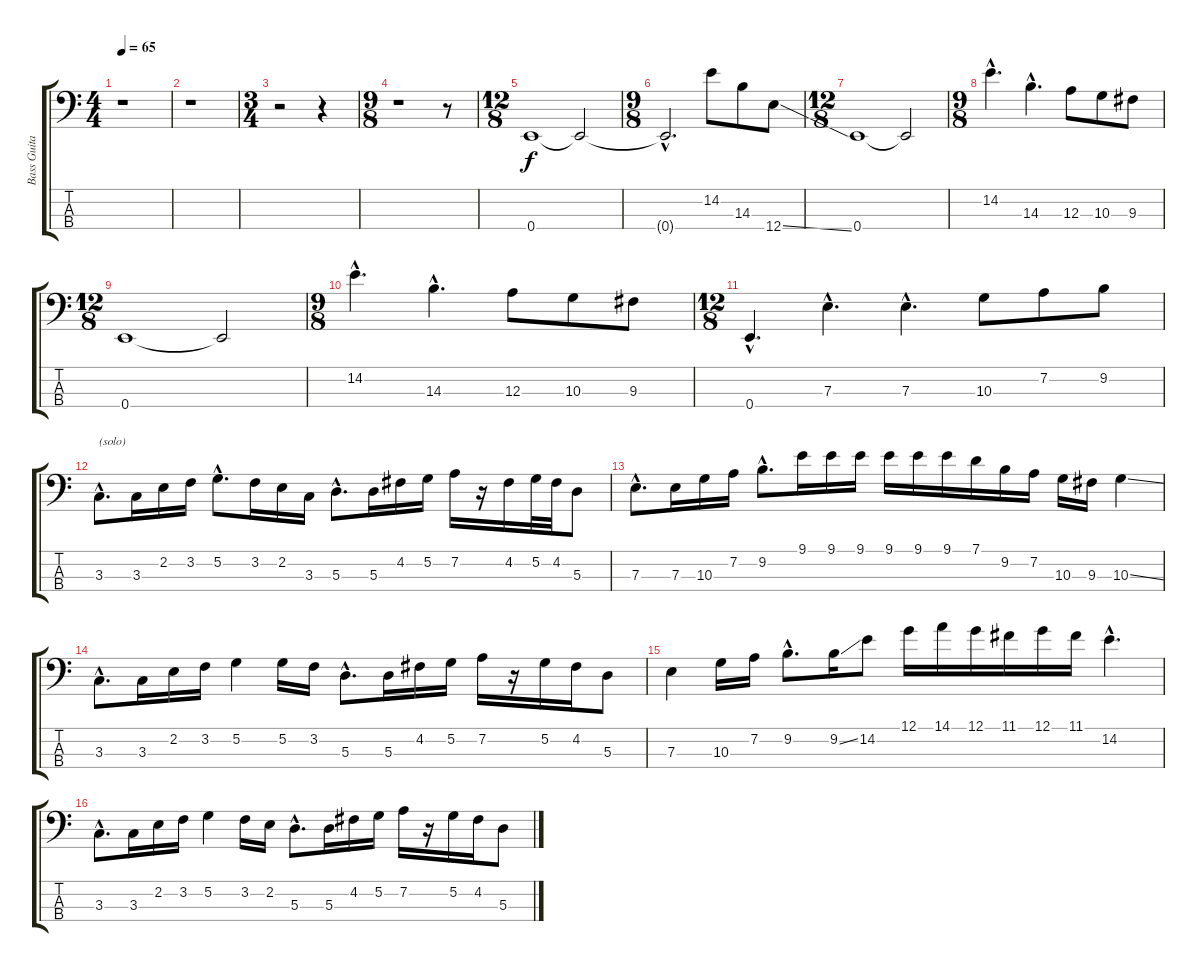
\track ("Bass Guitar" "Bass Guita") {instrument electricbassfinger}
\staff {score tabs}
\tuning (G2 D2 A1 E1) {hide}
\ts (4 4)
\tempo 65
\clef f4
\ks c
r.1{dy f instrument electricbassfinger} |
r.1 |
\ts (3 4)
r.2 r.4 |
\ts (9 8)
r.1 r.8 |
\ts (12 8)
0.4.1 0.4{t}.2 |
\ts (9 8)
0.4{hac t}.2{d} 14.2.8 14.3.8 12.4{ss}.8 |
\ts (12 8)
0.4.1 0.4{t}.2 |
\ts (9 8)
14.2{hac}.4{d} 14.3{hac}.4{d} 12.3.8 10.3.8 9.3.8 |
\ts (12 8)
0.4.1 0.4{t}.2 |
\ts (9 8)
14.2{hac}.4{d} 14.3{hac}.4{d} 12.3.8 10.3.8 9.3.8 |
\ts (12 8)
0.4{hac}.4{d} 7.3{hac}.4{d} 7.3{hac}.4{d} 10.3.8 7.2.8 9.2.8 |
3.3{hac}.8{d txt "(solo)"} 3.3.16 2.2.16 3.2.16 5.2{hac}.8{d} 3.2.16 2.2.16 3.3.16 5.3{hac}.8{d} 5.3.16 4.2.16 5.2.16 7.2.16 r.16 4.2.16 5.2.32 4.2.32 5.3.8 |
7.3{hac}.8{d} 7.3.16 10.3.16 7.2.16 9.2{hac}.8{d} 9.1.16 9.1.16 9.1.16 9.1.16 9.1.16 9.1.16 7.1.16 9.2.16 7.2.16 10.3.16 9.3.16 10.3{ss}.4 |
3.3{hac}.8{d} 3.3.16 2.2.16 3.2.16 5.2.4 5.2.16 3.2.16 5.3{hac}.8{d} 5.3.16 4.2.16 5.2.16 7.2.16 r.16 5.2.16 4.2.16 5.3.8 |
7.3.4 10.3.16 7.2.16 9.2{hac}.8{d} 9.2{ss}.16 14.2.8 12.1.16 14.1.16 12.1.16 11.1.16 12.1.16 11.1.16 14.2{hac}.4{d} |
3.3{hac}.8{d} 3.3.16 2.2.16 3.2.16 5.2.4 3.2.16 2.2.16 5.3{hac}.8{d} 5.3.16 4.2.16 5.2.16 7.2.16 r.16 5.2.16 4.2.16 5.3.8
